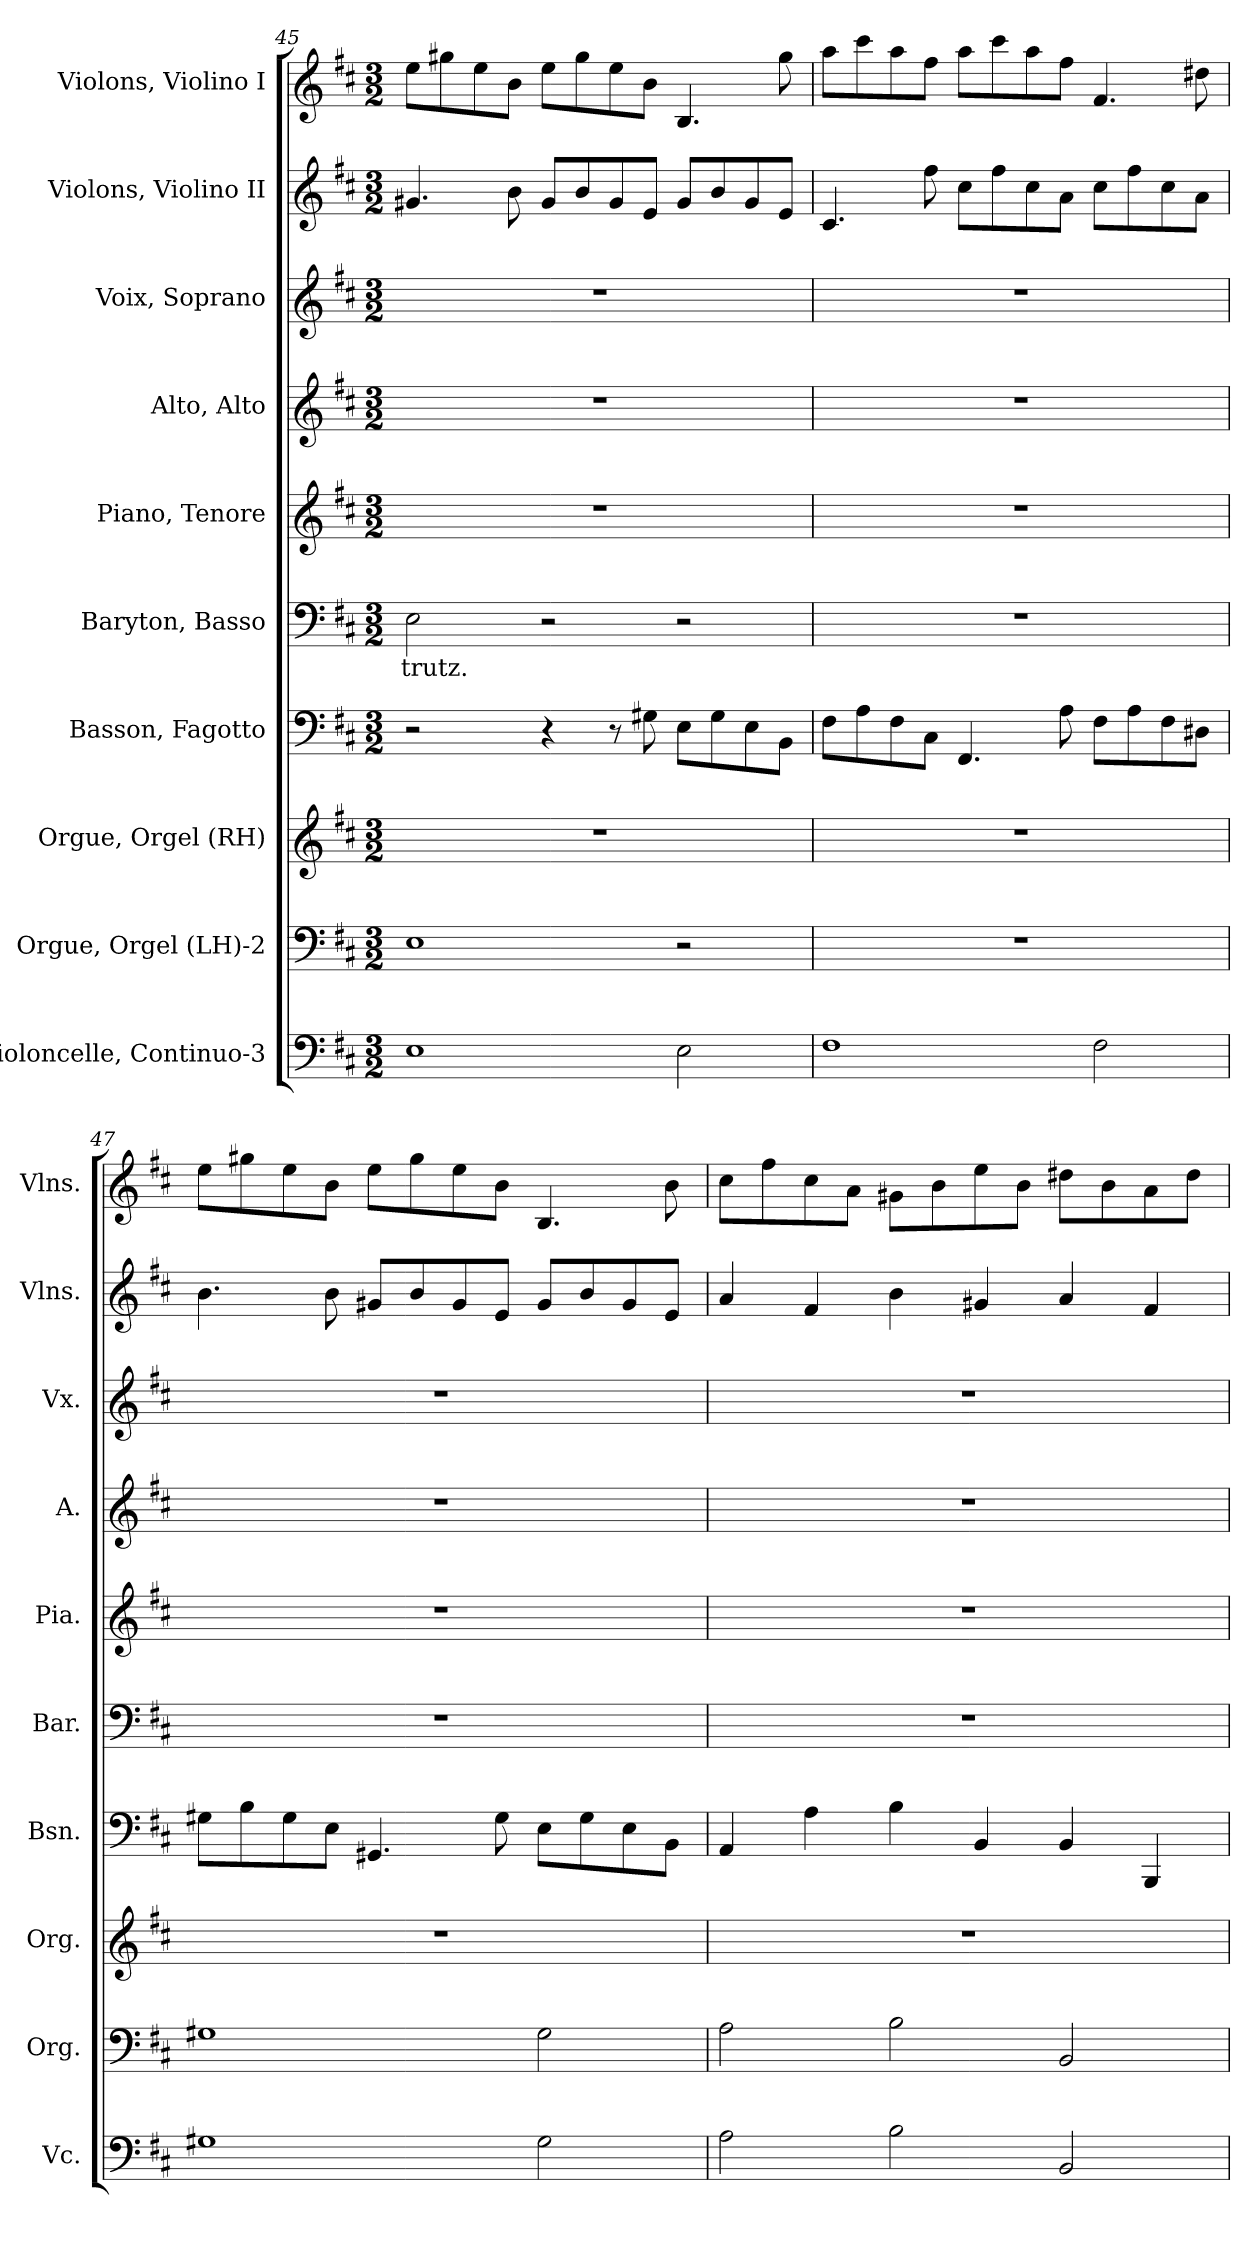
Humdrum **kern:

**kern	**kern	**kern	**kern	**kern	**text	**kern	**kern	**kern	**kern	**kern
*part10	*part9	*part8	*part7	*part6	*part6	*part5	*part4	*part3	*part2	*part1
*staff10	*staff9	*staff8	*staff7	*staff6	*staff6	*staff5	*staff4	*staff3	*staff2	*staff1
*I"Violoncelle, Continuo-3	*I"Orgue, Orgel (LH)-2	*I"Orgue, Orgel (RH)	*I"Basson, Fagotto	*I"Baryton, Basso	*	*I"Piano, Tenore	*I"Alto, Alto	*I"Voix, Soprano	*I"Violons, Violino II	*I"Violons, Violino I
*I'Vc.	*I'Org.	*I'Org.	*I'Bsn.	*I'Bar.	*	*I'Pia.	*I'A.	*I'Vx.	*I'Vlns.	*I'Vlns.
*clefF4	*clefF4	*clefG2	*clefF4	*clefF4	*	*clefG2	*clefG2	*clefG2	*clefG2	*clefG2
*k[f#c#]	*k[f#c#]	*k[f#c#]	*k[f#c#]	*k[f#c#]	*	*k[f#c#]	*k[f#c#]	*k[f#c#]	*k[f#c#]	*k[f#c#]
*M3/2	*M3/2	*M3/2	*M3/2	*M3/2	*	*M3/2	*M3/2	*M3/2	*M3/2	*M3/2
=45	=45	=45	=45	=45	=45	=45	=45	=45	=45	=45
1E	1E	1.r	2r	2E\	trutz.	1.r	1.r	1.r	4.g#X/	8ee\L
.	.	.	.	.	.	.	.	.	.	8gg#X\
.	.	.	.	.	.	.	.	.	.	8ee\
.	.	.	.	.	.	.	.	.	8b\	8b\J
.	.	.	4r	2r	.	.	.	.	8g#/L	8ee\L
.	.	.	.	.	.	.	.	.	8b/	8gg#\
.	.	.	8r	.	.	.	.	.	8g#/	8ee\
.	.	.	8G#X\	.	.	.	.	.	8e/J	8b\J
2E\	2r	.	8E\L	2r	.	.	.	.	8g#/L	4.B/
.	.	.	8G#\	.	.	.	.	.	8b/	.
.	.	.	8E\	.	.	.	.	.	8g#/	.
.	.	.	8BB\J	.	.	.	.	.	8e/J	8gg#\
=46	=46	=46	=46	=46	=46	=46	=46	=46	=46	=46
1F#	1.r	1.r	8F#\L	1.r	.	1.r	1.r	1.r	4.c#/	8aa\L
.	.	.	8A\	.	.	.	.	.	.	8ccc#\
.	.	.	8F#\	.	.	.	.	.	.	8aa\
.	.	.	8C#\J	.	.	.	.	.	8ff#\	8ff#\J
.	.	.	4.FF#/	.	.	.	.	.	8cc#\L	8aa\L
.	.	.	.	.	.	.	.	.	8ff#\	8ccc#\
.	.	.	.	.	.	.	.	.	8cc#\	8aa\
.	.	.	8A\	.	.	.	.	.	8a\J	8ff#\J
2F#\	.	.	8F#\L	.	.	.	.	.	8cc#\L	4.f#/
.	.	.	8A\	.	.	.	.	.	8ff#\	.
.	.	.	8F#\	.	.	.	.	.	8cc#\	.
.	.	.	8D#X\J	.	.	.	.	.	8a\J	8dd#X\
!!LO:PB:g=z
=47	=47	=47	=47	=47	=47	=47	=47	=47	=47	=47
1G#X	1G#X	1.r	8G#X\L	1.r	.	1.r	1.r	1.r	4.b\	8ee\L
.	.	.	8B\	.	.	.	.	.	.	8gg#X\
.	.	.	8G#\	.	.	.	.	.	.	8ee\
.	.	.	8E\J	.	.	.	.	.	8b\	8b\J
.	.	.	4.GG#X/	.	.	.	.	.	8g#X/L	8ee\L
.	.	.	.	.	.	.	.	.	8b/	8gg#\
.	.	.	.	.	.	.	.	.	8g#/	8ee\
.	.	.	8G#\	.	.	.	.	.	8e/J	8b\J
2G#\	2G#\	.	8E\L	.	.	.	.	.	8g#/L	4.B/
.	.	.	8G#\	.	.	.	.	.	8b/	.
.	.	.	8E\	.	.	.	.	.	8g#/	.
.	.	.	8BB\J	.	.	.	.	.	8e/J	8b\
=48	=48	=48	=48	=48	=48	=48	=48	=48	=48	=48
2A\	2A\	1.r	4AA/	1.r	.	1.r	1.r	1.r	4a/	8cc#\L
.	.	.	.	.	.	.	.	.	.	8ff#\
.	.	.	4A\	.	.	.	.	.	4f#/	8cc#\
.	.	.	.	.	.	.	.	.	.	8a\J
2B\	2B\	.	4B\	.	.	.	.	.	4b\	8g#X\L
.	.	.	.	.	.	.	.	.	.	8b\
.	.	.	4BB/	.	.	.	.	.	4g#X/	8ee\
.	.	.	.	.	.	.	.	.	.	8b\J
2BB/	2BB/	.	4BB/	.	.	.	.	.	4a/	8dd#X\L
.	.	.	.	.	.	.	.	.	.	8b\
.	.	.	4BBB/	.	.	.	.	.	4f#/	8a\
.	.	.	.	.	.	.	.	.	.	8dd#\J
=	=	=	=	=	=	=	=	=	=	=
*-	*-	*-	*-	*-	*-	*-	*-	*-	*-	*-
